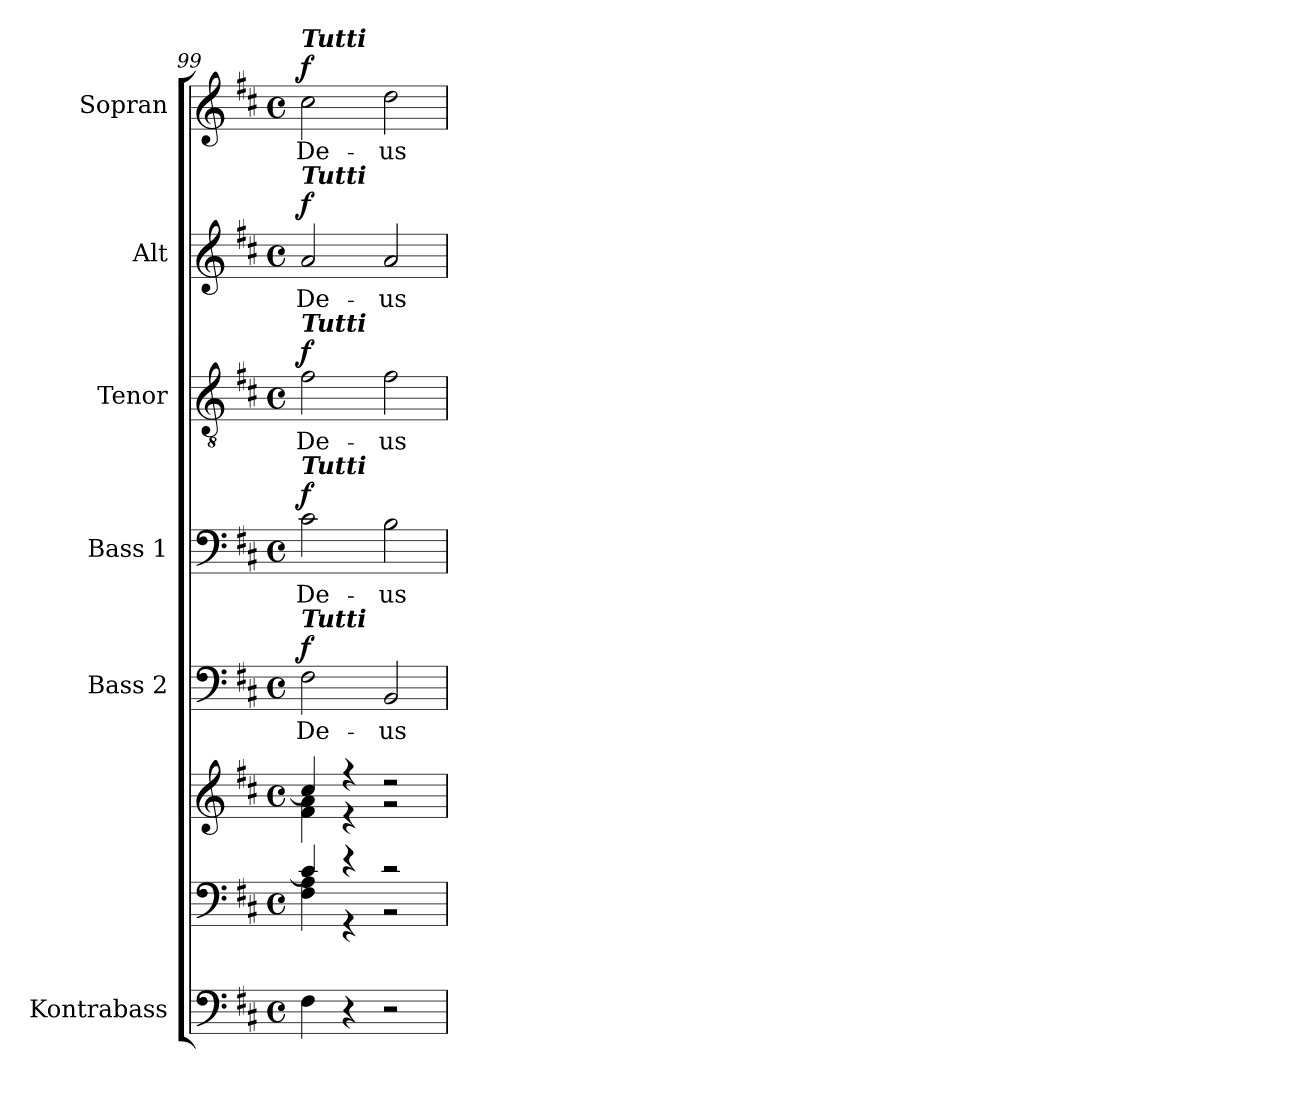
**kern	**kern	**kern	**kern	**text	**dynam	**kern	**text	**dynam	**kern	**text	**dynam	**kern	**text	**dynam	**kern	**text	**dynam
*part7	*part6	*part6	*part5	*part5	*part5	*part4	*part4	*part4	*part3	*part3	*part3	*part2	*part2	*part2	*part1	*part1	*part1
*staff8	*staff7	*staff6	*staff5	*staff5	*staff5	*staff4	*staff4	*staff4	*staff3	*staff3	*staff3	*staff2	*staff2	*staff2	*staff1	*staff1	*staff1
*I"Kontrabass	*	*	*I"Bass 2	*	*	*I"Bass 1	*	*	*I"Tenor	*	*	*I"Alt	*	*	*I"Sopran	*	*
*I'Kb.	*	*	*I'B. 2	*	*	*I'B. 1	*	*	*I'T.	*	*	*I'A.	*	*	*I'S.	*	*
*clefF4	*clefF4	*clefG2	*clefF4	*	*	*clefF4	*	*	*clefGv2	*	*	*clefG2	*	*	*clefG2	*	*
*ITrd7c12	*	*	*	*	*	*	*	*	*	*	*	*	*	*	*	*	*
*k[f#c#]	*k[f#c#]	*k[f#c#]	*k[f#c#]	*	*	*k[f#c#]	*	*	*k[f#c#]	*	*	*k[f#c#]	*	*	*k[f#c#]	*	*
*D:	*D:	*D:	*D:	*	*	*D:	*	*	*D:	*	*	*D:	*	*	*D:	*	*
*M4/4	*M4/4	*M4/4	*M4/4	*	*	*M4/4	*	*	*M4/4	*	*	*M4/4	*	*	*M4/4	*	*
*met(c)	*met(c)	*met(c)	*met(c)	*	*	*met(c)	*	*	*met(c)	*	*	*met(c)	*	*	*met(c)	*	*
=99	=99	=99	=99	=99	=99	=99	=99	=99	=99	=99	=99	=99	=99	=99	=99	=99	=99
*	*^	*^	*	*	*	*	*	*	*	*	*	*	*	*	*	*	*
!	!	!	!	!	!	!	!	!	!	!	!	!	!	!	!	!	!LO:TX:a:Bi:t=Tutti	!	!
!	!	!	!	!	!	!	!	!	!	!	!	!	!	!LO:TX:a:Bi:t=Tutti	!	!	!	!	!
!	!	!	!	!	!	!	!	!	!	!	!LO:TX:a:Bi:t=Tutti	!	!	!	!	!	!	!	!
!	!	!	!	!	!	!	!	!LO:TX:a:Bi:t=Tutti	!	!	!	!	!	!	!	!	!	!	!
!	!	!	!	!	!LO:TX:a:Bi:t=Tutti	!	!	!	!	!	!	!	!	!	!	!	!	!	!
!	!	!	!	!	!	!LO:LY:b	!LO:DY:a	!	!LO:LY:b	!LO:DY:a	!	!LO:LY:b	!LO:DY:a	!	!LO:LY:b	!LO:DY:a	!	!LO:LY:b	!LO:DY:a
4FF#\	4c#/]	4F#\ 4A\	4cc#/]	4f#\ 4a\	2F#\	De-	f	2c#\	De-	f	2f#\	De-	f	2a/	De-	f	2cc#\	De-	f
4r	4r	4r	4r	4r	.	.	.	.	.	.	.	.	.	.	.	.	.	.	.
!	!	!	!	!	!	!LO:LY:b	!	!	!LO:LY:b	!	!	!LO:LY:b	!	!	!LO:LY:b	!	!	!LO:LY:b	!
2r	2r	2r	2r	2r	2BB/	-us	.	2B\	-us	.	2f#\	-us	.	2a/	-us	.	2dd\	-us	.
*	*v	*v	*	*	*	*	*	*	*	*	*	*	*	*	*	*	*	*	*
*	*	*v	*v	*	*	*	*	*	*	*	*	*	*	*	*	*	*	*
=	=	=	=	=	=	=	=	=	=	=	=	=	=	=	=	=	=
*-	*-	*-	*-	*-	*-	*-	*-	*-	*-	*-	*-	*-	*-	*-	*-	*-	*-
